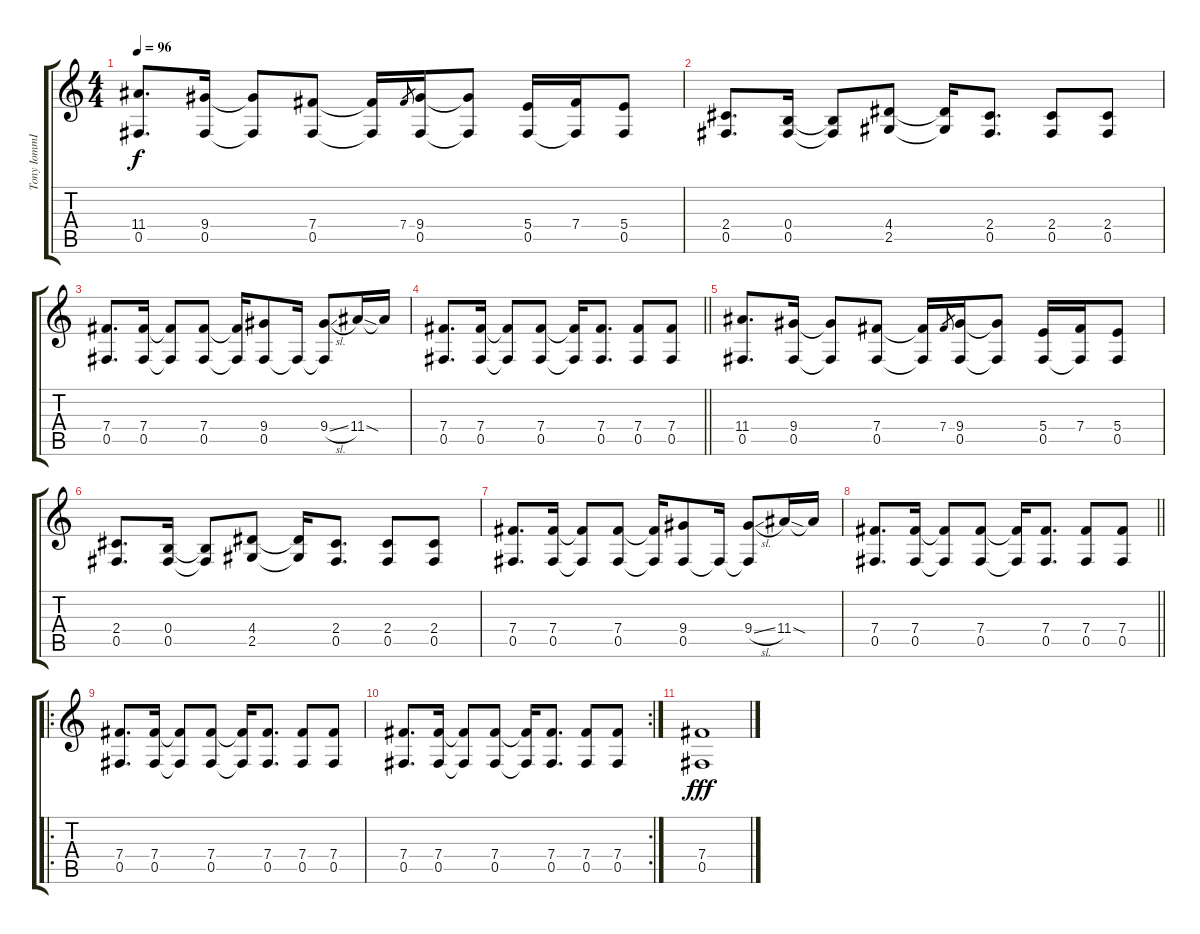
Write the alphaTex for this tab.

\track ("Tony IommI Lead" "Tony IommI") {instrument distortionguitar}
\staff {score tabs}
\tuning (Db4 Ab3 E3 B2 Gb2 Db2) {hide}
\ts (4 4)
\tempo 96
\clef g2
\ks c
(11.4 0.5).8{d dy f} (9.4 0.5).16 (9.4{t} 0.5{t}).8 (7.4 0.5).8 (7.4{t} 0.5{t}).16 7.4.8{gr} (9.4 0.5).16 (9.4{t} 0.5{t}).8 (5.4 0.5).16 (7.4 0.5{t}).16 (5.4 0.5).8 |
(2.4 0.5).8{d} (0.4 0.5).16 (0.4{t} 0.5{t}).8 (4.4 2.5).8 (4.4{t} 2.5{t}).16 (2.4 0.5).8{d} (2.4 0.5).8 (2.4 0.5).8 |
(7.4 0.5).8{d} (7.4 0.5).16 (7.4{t} 0.5{t}).8 (7.4 0.5).8 (7.4{t} 0.5{t}).16 (9.4 0.5).8 0.5{t}.16 (9.4{sl} 0.5{t}).8 11.4{sod}.16 11.4{t}.16 |
\barLineRight lightlight
(7.4 0.5).8{d} (7.4 0.5).16 (7.4{t} 0.5{t}).8 (7.4 0.5).8 (7.4{t} 0.5{t}).16 (7.4 0.5).8{d} (7.4 0.5).8 (7.4 0.5).8 |
(11.4 0.5).8{d} (9.4 0.5).16 (9.4{t} 0.5{t}).8 (7.4 0.5).8 (7.4{t} 0.5{t}).16 7.4.8{gr} (9.4 0.5).16 (9.4{t} 0.5{t}).8 (5.4 0.5).16 (7.4 0.5{t}).16 (5.4 0.5).8 |
(2.4 0.5).8{d} (0.4 0.5).16 (0.4{t} 0.5{t}).8 (4.4 2.5).8 (4.4{t} 2.5{t}).16 (2.4 0.5).8{d} (2.4 0.5).8 (2.4 0.5).8 |
(7.4 0.5).8{d} (7.4 0.5).16 (7.4{t} 0.5{t}).8 (7.4 0.5).8 (7.4{t} 0.5{t}).16 (9.4 0.5).8 0.5{t}.16 (9.4{sl} 0.5{t}).8 11.4{sod}.16 11.4{t}.16 |
\barLineRight lightlight
(7.4 0.5).8{d} (7.4 0.5).16 (7.4{t} 0.5{t}).8 (7.4 0.5).8 (7.4{t} 0.5{t}).16 (7.4 0.5).8{d} (7.4 0.5).8 (7.4 0.5).8 |
\ro
(7.4 0.5).8{d} (7.4 0.5).16 (7.4{t} 0.5{t}).8 (7.4 0.5).8 (7.4{t} 0.5{t}).16 (7.4 0.5).8{d} (7.4 0.5).8 (7.4 0.5).8 |
\rc 2
(7.4 0.5).8{d} (7.4 0.5).16 (7.4{t} 0.5{t}).8 (7.4 0.5).8 (7.4{t} 0.5{t}).16 (7.4 0.5).8{d} (7.4 0.5).8 (7.4 0.5).8 |
(7.4 0.5).1{dy fff}
